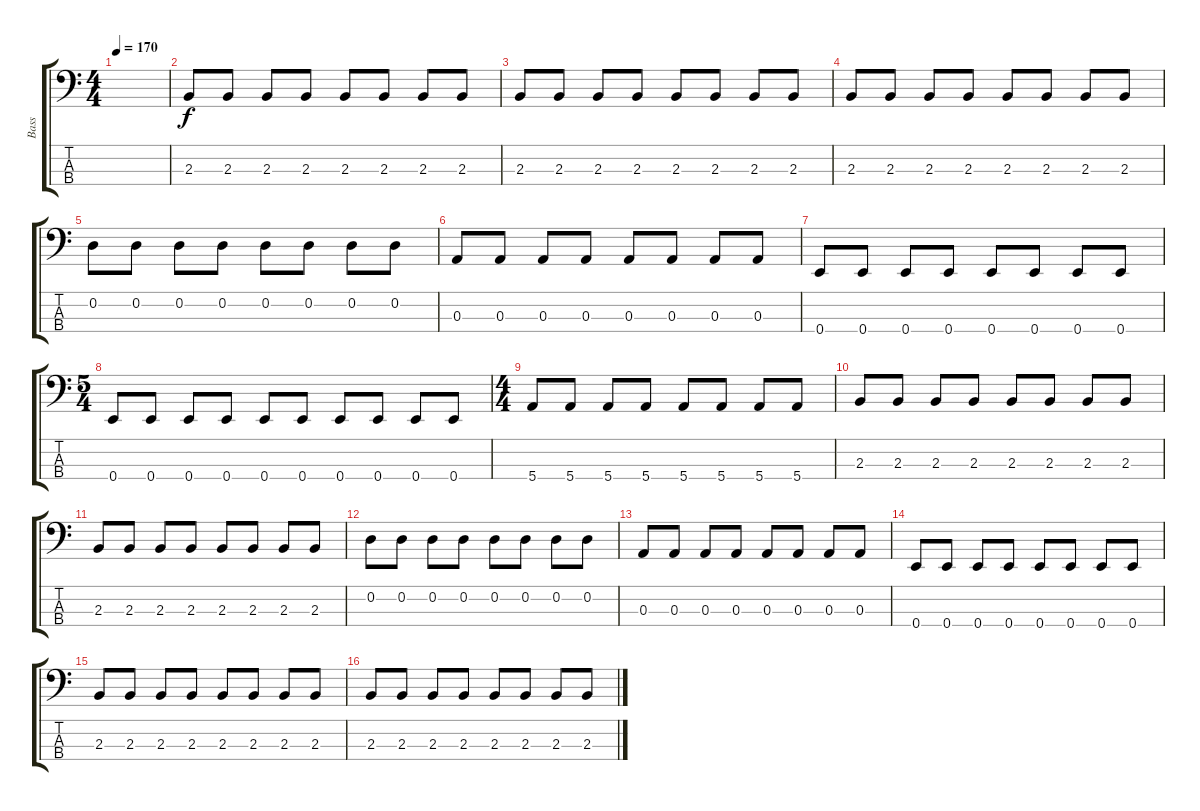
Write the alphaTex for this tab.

\track ("Bass" "Bass") {instrument electricbassfinger}
\staff {score tabs}
\tuning (G2 D2 A1 E1) {hide}
\ts (4 4)
\tempo 170
\clef f4
\ks c
|
2.3.8 2.3.8 2.3.8 2.3.8 2.3.8 2.3.8 2.3.8 2.3.8 |
2.3.8 2.3.8 2.3.8 2.3.8 2.3.8 2.3.8 2.3.8 2.3.8 |
2.3.8 2.3.8 2.3.8 2.3.8 2.3.8 2.3.8 2.3.8 2.3.8 |
0.2.8 0.2.8 0.2.8 0.2.8 0.2.8 0.2.8 0.2.8 0.2.8 |
0.3.8 0.3.8 0.3.8 0.3.8 0.3.8 0.3.8 0.3.8 0.3.8 |
0.4.8 0.4.8 0.4.8 0.4.8 0.4.8 0.4.8 0.4.8 0.4.8 |
\ts (5 4)
0.4.8 0.4.8 0.4.8 0.4.8 0.4.8 0.4.8 0.4.8 0.4.8 0.4.8 0.4.8 |
\ts (4 4)
5.4.8 5.4.8 5.4.8 5.4.8 5.4.8 5.4.8 5.4.8 5.4.8 |
2.3.8 2.3.8 2.3.8 2.3.8 2.3.8 2.3.8 2.3.8 2.3.8 |
2.3.8 2.3.8 2.3.8 2.3.8 2.3.8 2.3.8 2.3.8 2.3.8 |
0.2.8 0.2.8 0.2.8 0.2.8 0.2.8 0.2.8 0.2.8 0.2.8 |
0.3.8 0.3.8 0.3.8 0.3.8 0.3.8 0.3.8 0.3.8 0.3.8 |
0.4.8 0.4.8 0.4.8 0.4.8 0.4.8 0.4.8 0.4.8 0.4.8 |
2.3.8 2.3.8 2.3.8 2.3.8 2.3.8 2.3.8 2.3.8 2.3.8 |
2.3.8 2.3.8 2.3.8 2.3.8 2.3.8 2.3.8 2.3.8 2.3.8
